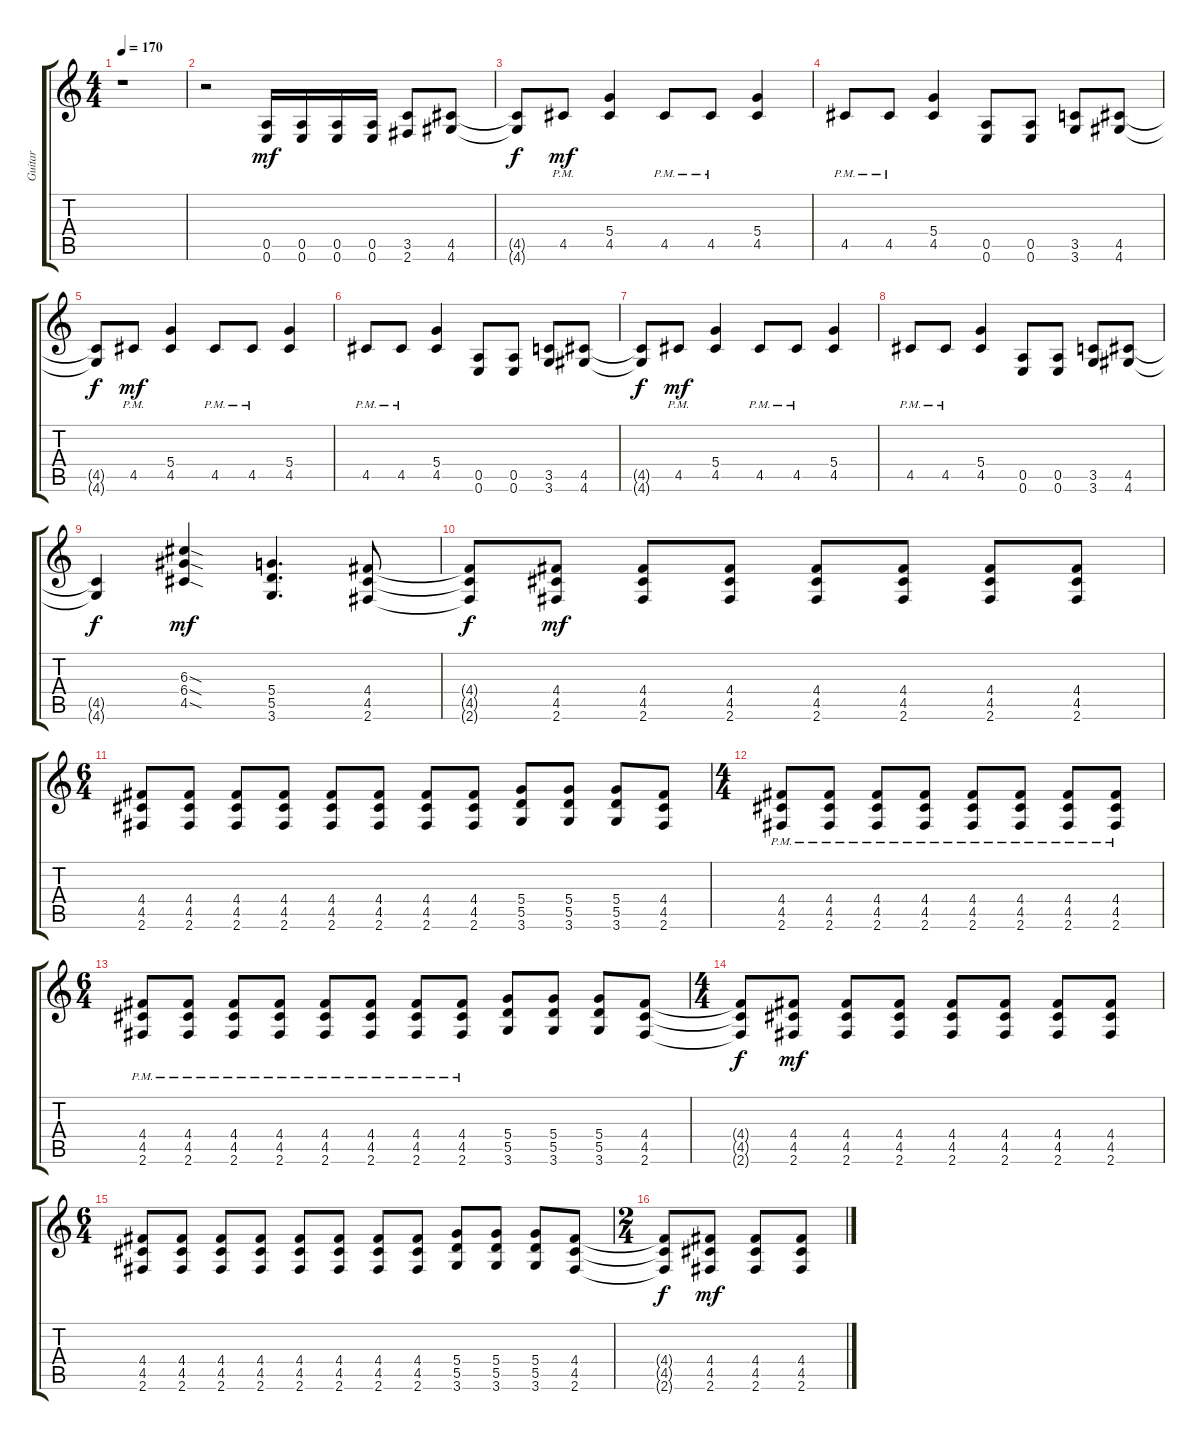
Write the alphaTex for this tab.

\track ("Guitar" "Guitar") {instrument distortionguitar}
\staff {score tabs}
\tuning (E4 B3 G3 D3 A2 E2) {hide}
\ts (4 4)
\tempo 170
\clef g2
\ks c
r.1{dy mf} |
r.2 (0.5 0.6).16 (0.5 0.6).16 (0.5 0.6).16 (0.5 0.6).16 (3.5 2.6).8 (4.5 4.6).8 |
(4.5{t} 4.6{t}).8{dy f} 4.5{pm}.8{dy mf} (5.4 4.5).4 4.5{pm}.8 4.5{pm}.8 (5.4 4.5).4 |
4.5{pm}.8 4.5{pm}.8 (5.4 4.5).4 (0.5 0.6).8 (0.5 0.6).8 (3.5 3.6).8 (4.5 4.6).8 |
(4.5{t} 4.6{t}).8{dy f} 4.5{pm}.8{dy mf} (5.4 4.5).4 4.5{pm}.8 4.5{pm}.8 (5.4 4.5).4 |
4.5{pm}.8 4.5{pm}.8 (5.4 4.5).4 (0.5 0.6).8 (0.5 0.6).8 (3.5 3.6).8 (4.5 4.6).8 |
(4.5{t} 4.6{t}).8{dy f} 4.5{pm}.8{dy mf} (5.4 4.5).4 4.5{pm}.8 4.5{pm}.8 (5.4 4.5).4 |
4.5{pm}.8 4.5{pm}.8 (5.4 4.5).4 (0.5 0.6).8 (0.5 0.6).8 (3.5 3.6).8 (4.5 4.6).8 |
(4.5{t} 4.6{t}).4{dy f} (6.3{sod} 6.4{sod} 4.5{sod}).4{dy mf} (5.4 5.5 3.6).4{d} (4.4 4.5 2.6).8 |
(4.4{t} 4.5{t} 2.6{t}).8{dy f} (4.4 4.5 2.6).8{dy mf} (4.4 4.5 2.6).8 (4.4 4.5 2.6).8 (4.4 4.5 2.6).8 (4.4 4.5 2.6).8 (4.4 4.5 2.6).8 (4.4 4.5 2.6).8 |
\ts (6 4)
(4.4 4.5 2.6).8 (4.4 4.5 2.6).8 (4.4 4.5 2.6).8 (4.4 4.5 2.6).8 (4.4 4.5 2.6).8 (4.4 4.5 2.6).8 (4.4 4.5 2.6).8 (4.4 4.5 2.6).8 (5.4 5.5 3.6).8 (5.4 5.5 3.6).8 (5.4 5.5 3.6).8 (4.4 4.5 2.6).8 |
\ts (4 4)
(4.4{pm} 4.5{pm} 2.6{pm}).8 (4.4{pm} 4.5{pm} 2.6{pm}).8 (4.4{pm} 4.5{pm} 2.6{pm}).8 (4.4{pm} 4.5{pm} 2.6{pm}).8 (4.4{pm} 4.5{pm} 2.6{pm}).8 (4.4{pm} 4.5{pm} 2.6{pm}).8 (4.4{pm} 4.5{pm} 2.6{pm}).8 (4.4{pm} 4.5{pm} 2.6{pm}).8 |
\ts (6 4)
(4.4{pm} 4.5{pm} 2.6{pm}).8 (4.4{pm} 4.5{pm} 2.6{pm}).8 (4.4{pm} 4.5{pm} 2.6{pm}).8 (4.4{pm} 4.5{pm} 2.6{pm}).8 (4.4{pm} 4.5{pm} 2.6{pm}).8 (4.4{pm} 4.5{pm} 2.6{pm}).8 (4.4{pm} 4.5{pm} 2.6{pm}).8 (4.4{pm} 4.5{pm} 2.6{pm}).8 (5.4 5.5 3.6).8 (5.4 5.5 3.6).8 (5.4 5.5 3.6).8 (4.4 4.5 2.6).8 |
\ts (4 4)
(4.4{t} 4.5{t} 2.6{t}).8{dy f} (4.4 4.5 2.6).8{dy mf} (4.4 4.5 2.6).8 (4.4 4.5 2.6).8 (4.4 4.5 2.6).8 (4.4 4.5 2.6).8 (4.4 4.5 2.6).8 (4.4 4.5 2.6).8 |
\ts (6 4)
(4.4 4.5 2.6).8 (4.4 4.5 2.6).8 (4.4 4.5 2.6).8 (4.4 4.5 2.6).8 (4.4 4.5 2.6).8 (4.4 4.5 2.6).8 (4.4 4.5 2.6).8 (4.4 4.5 2.6).8 (5.4 5.5 3.6).8 (5.4 5.5 3.6).8 (5.4 5.5 3.6).8 (4.4 4.5 2.6).8 |
\ts (2 4)
(4.4{t} 4.5{t} 2.6{t}).8{dy f} (4.4 4.5 2.6).8{dy mf} (4.4 4.5 2.6).8 (4.4 4.5 2.6).8
